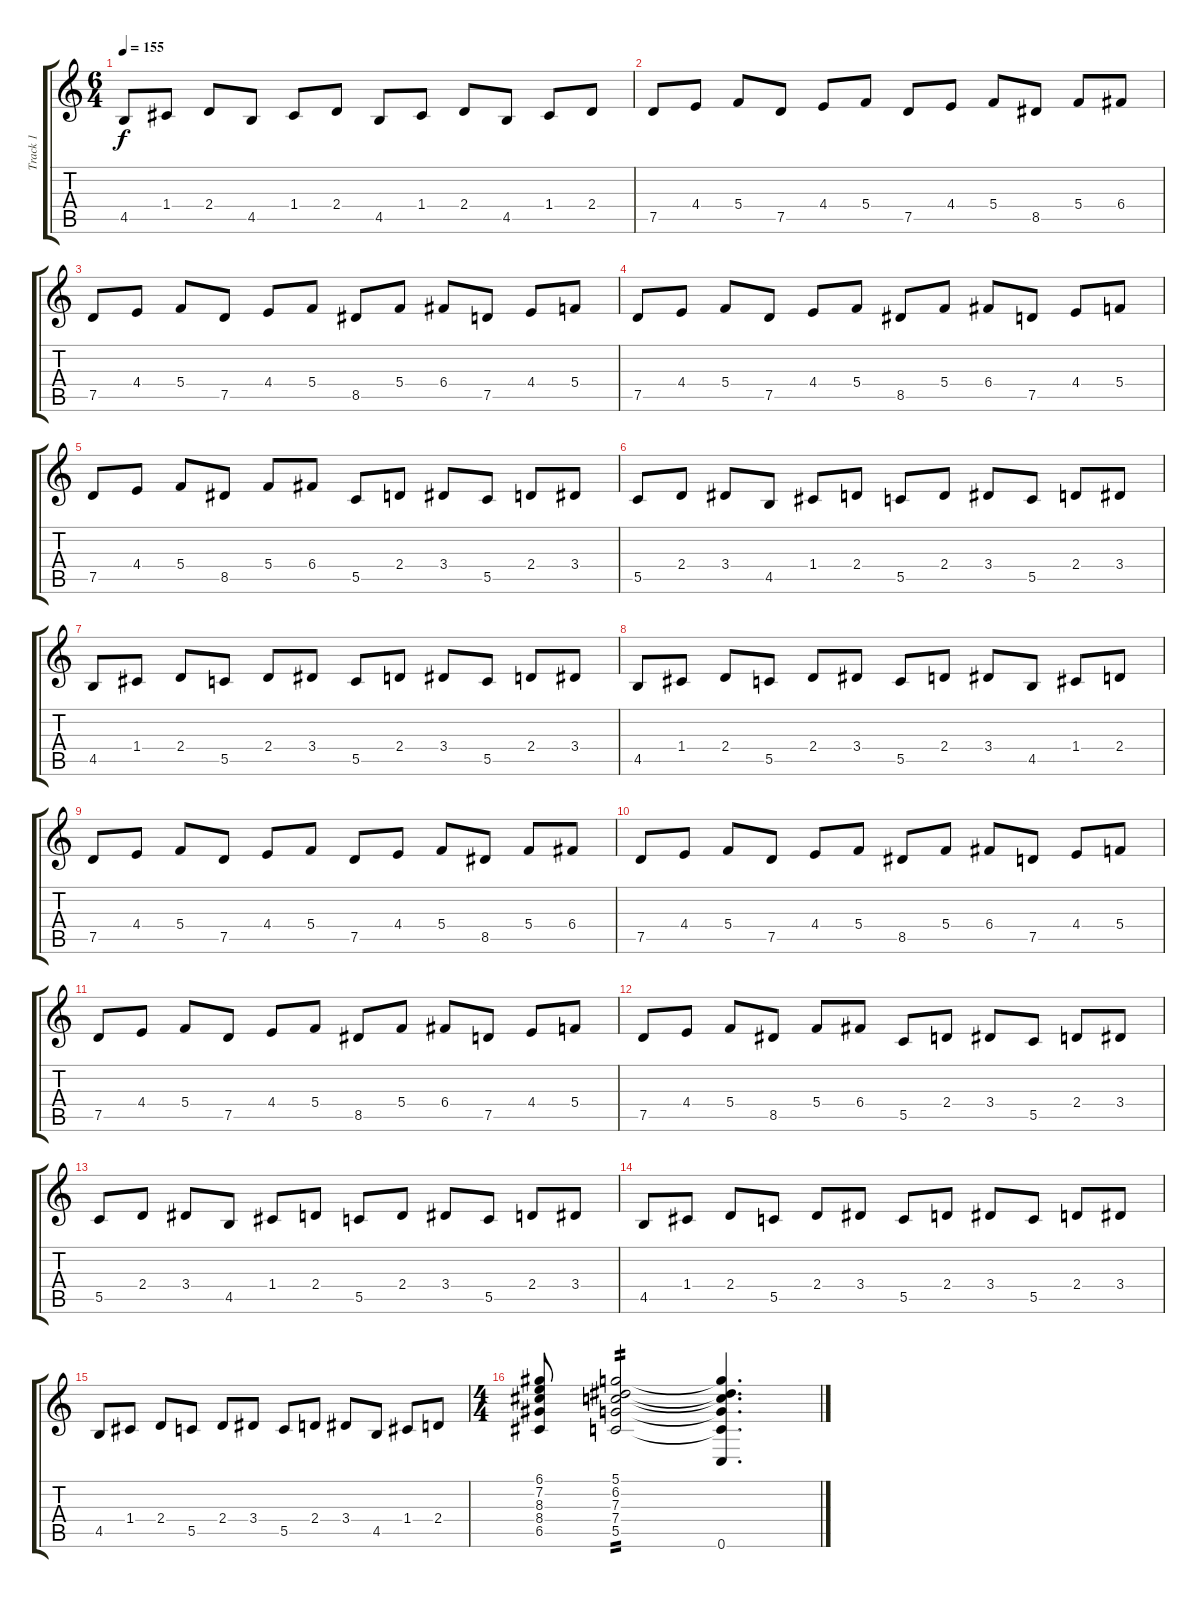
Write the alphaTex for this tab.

\track ("Track 1" "Track 1") {instrument distortionguitar}
\staff {score tabs}
\tuning (D4 A3 F3 C3 G2 C2) {hide}
\ts (6 4)
\tempo 155
\clef g2
\ks c
4.5.8{dy f} 1.4.8 2.4.8 4.5.8 1.4.8 2.4.8 4.5.8 1.4.8 2.4.8 4.5.8 1.4.8 2.4.8 |
7.5.8 4.4.8 5.4.8 7.5.8 4.4.8 5.4.8 7.5.8 4.4.8 5.4.8 8.5.8 5.4.8 6.4.8 |
7.5.8 4.4.8 5.4.8 7.5.8 4.4.8 5.4.8 8.5.8 5.4.8 6.4.8 7.5.8 4.4.8 5.4.8 |
7.5.8 4.4.8 5.4.8 7.5.8 4.4.8 5.4.8 8.5.8 5.4.8 6.4.8 7.5.8 4.4.8 5.4.8 |
7.5.8 4.4.8 5.4.8 8.5.8 5.4.8 6.4.8 5.5.8 2.4.8 3.4.8 5.5.8 2.4.8 3.4.8 |
5.5.8 2.4.8 3.4.8 4.5.8 1.4.8 2.4.8 5.5.8 2.4.8 3.4.8 5.5.8 2.4.8 3.4.8 |
4.5.8 1.4.8 2.4.8 5.5.8 2.4.8 3.4.8 5.5.8 2.4.8 3.4.8 5.5.8 2.4.8 3.4.8 |
4.5.8 1.4.8 2.4.8 5.5.8 2.4.8 3.4.8 5.5.8 2.4.8 3.4.8 4.5.8 1.4.8 2.4.8 |
7.5.8 4.4.8 5.4.8 7.5.8 4.4.8 5.4.8 7.5.8 4.4.8 5.4.8 8.5.8 5.4.8 6.4.8 |
7.5.8 4.4.8 5.4.8 7.5.8 4.4.8 5.4.8 8.5.8 5.4.8 6.4.8 7.5.8 4.4.8 5.4.8 |
7.5.8 4.4.8 5.4.8 7.5.8 4.4.8 5.4.8 8.5.8 5.4.8 6.4.8 7.5.8 4.4.8 5.4.8 |
7.5.8 4.4.8 5.4.8 8.5.8 5.4.8 6.4.8 5.5.8 2.4.8 3.4.8 5.5.8 2.4.8 3.4.8 |
5.5.8 2.4.8 3.4.8 4.5.8 1.4.8 2.4.8 5.5.8 2.4.8 3.4.8 5.5.8 2.4.8 3.4.8 |
4.5.8 1.4.8 2.4.8 5.5.8 2.4.8 3.4.8 5.5.8 2.4.8 3.4.8 5.5.8 2.4.8 3.4.8 |
4.5.8 1.4.8 2.4.8 5.5.8 2.4.8 3.4.8 5.5.8 2.4.8 3.4.8 4.5.8 1.4.8 2.4.8 |
\ts (4 4)
(6.1 7.2 8.3 8.4 6.5).8 (5.1 6.2 7.3 7.4 5.5).2{tp 2} (5.1{t} 6.2{t} 7.3{t} 7.4{t} 5.5{t} 0.6).4{d}
